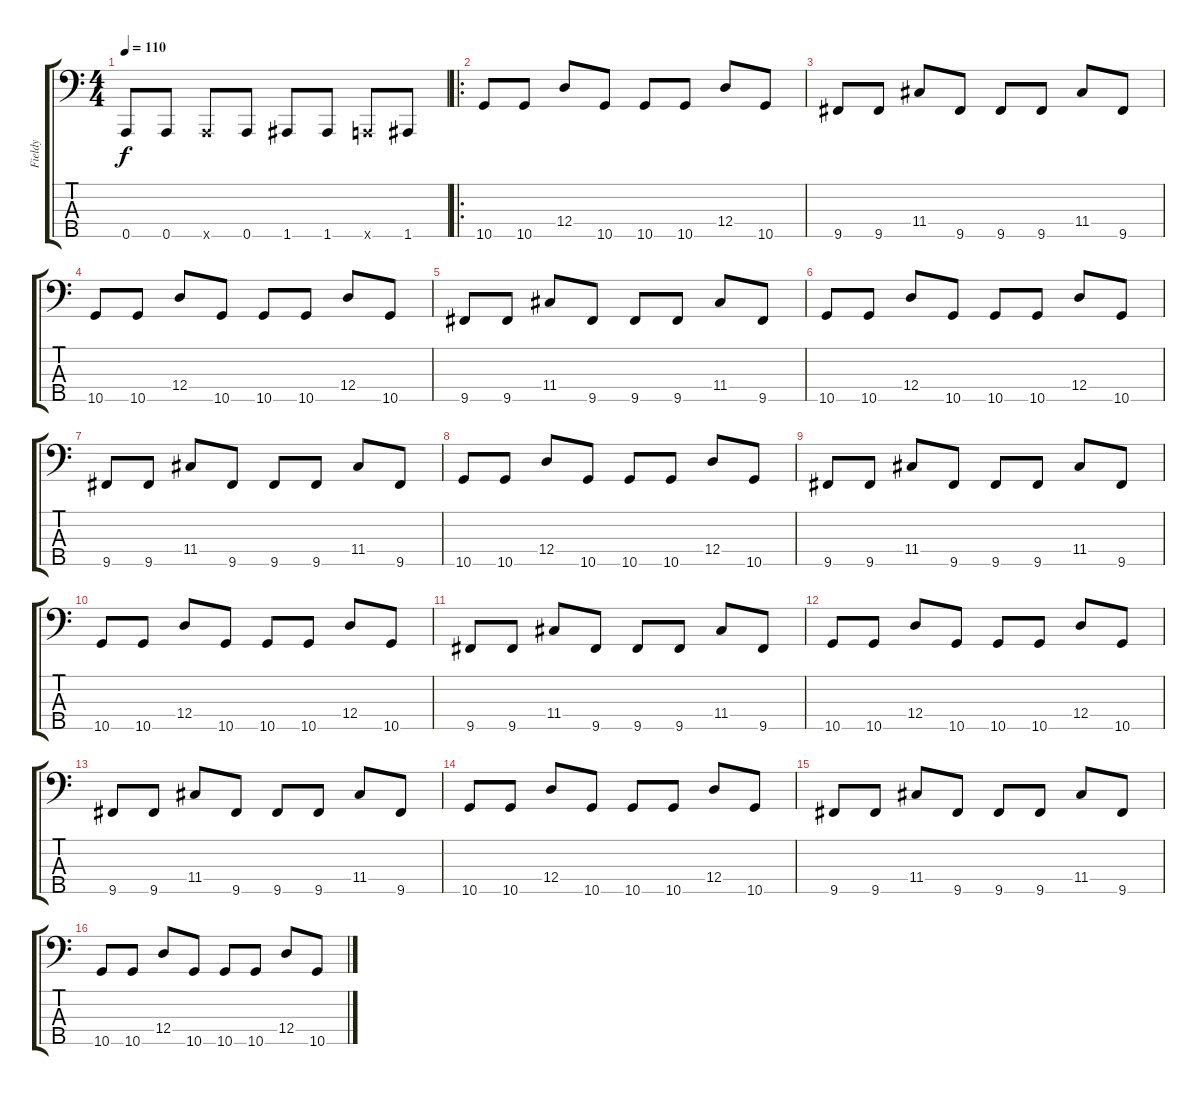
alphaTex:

\track ("Fieldy" "Fieldy") {instrument slapbass1}
\staff {score tabs}
\tuning (F2 C2 G1 D1 A0) {hide}
\ts (4 4)
\tempo 110
\clef f4
\ks c
0.5.8{dy f} 0.5.8 0.5{x}.8 0.5.8 1.5.8 1.5.8 0.5{x}.8 1.5.8 |
\ro
10.5.8{instrument electricbassfinger} 10.5.8 12.4.8 10.5.8 10.5.8 10.5.8 12.4.8 10.5.8 |
9.5.8{instrument electricbassfinger} 9.5.8 11.4.8 9.5.8 9.5.8 9.5.8 11.4.8 9.5.8 |
10.5.8{instrument electricbassfinger} 10.5.8 12.4.8 10.5.8 10.5.8 10.5.8 12.4.8 10.5.8 |
9.5.8{instrument electricbassfinger} 9.5.8 11.4.8 9.5.8 9.5.8 9.5.8 11.4.8 9.5.8 |
10.5.8{instrument electricbassfinger} 10.5.8 12.4.8 10.5.8 10.5.8 10.5.8 12.4.8 10.5.8 |
9.5.8{instrument electricbassfinger} 9.5.8 11.4.8 9.5.8 9.5.8 9.5.8 11.4.8 9.5.8 |
10.5.8{instrument electricbassfinger} 10.5.8 12.4.8 10.5.8 10.5.8 10.5.8 12.4.8 10.5.8 |
9.5.8{instrument electricbassfinger} 9.5.8 11.4.8 9.5.8 9.5.8 9.5.8 11.4.8 9.5.8 |
10.5.8{instrument electricbassfinger} 10.5.8 12.4.8 10.5.8 10.5.8 10.5.8 12.4.8 10.5.8 |
9.5.8{instrument electricbassfinger} 9.5.8 11.4.8 9.5.8 9.5.8 9.5.8 11.4.8 9.5.8 |
10.5.8{instrument electricbassfinger} 10.5.8 12.4.8 10.5.8 10.5.8 10.5.8 12.4.8 10.5.8 |
9.5.8{instrument electricbassfinger} 9.5.8 11.4.8 9.5.8 9.5.8 9.5.8 11.4.8 9.5.8 |
10.5.8{instrument electricbassfinger} 10.5.8 12.4.8 10.5.8 10.5.8 10.5.8 12.4.8 10.5.8 |
9.5.8{instrument electricbassfinger} 9.5.8 11.4.8 9.5.8 9.5.8 9.5.8 11.4.8 9.5.8 |
10.5.8{instrument electricbassfinger} 10.5.8 12.4.8 10.5.8 10.5.8 10.5.8 12.4.8 10.5.8
